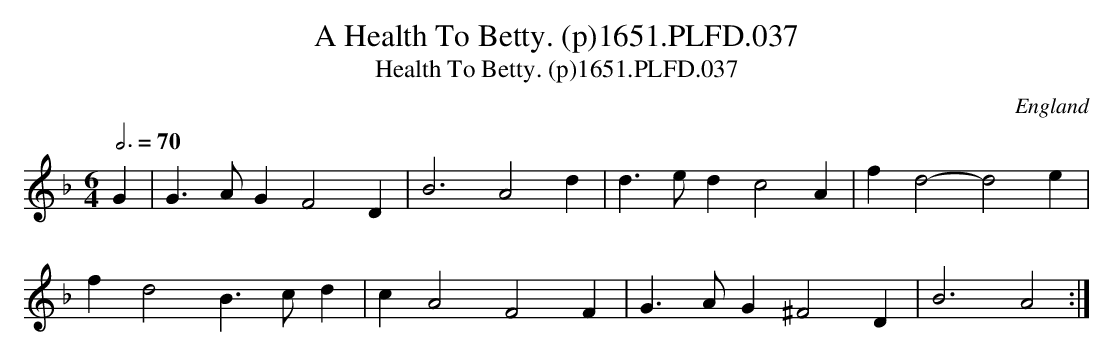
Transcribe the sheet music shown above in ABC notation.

X:1
T:A Health To Betty. (p)1651.PLFD.037
T:Health To Betty. (p)1651.PLFD.037
M:6/4
L:1/4
Q:3/4=70
O:England
K:F
G|G>AGF2D|B3A2d|d>edc2A|fd2-d2e|
fd2B>cd|cA2F2F|G>AG^F2D|B3A2:|
